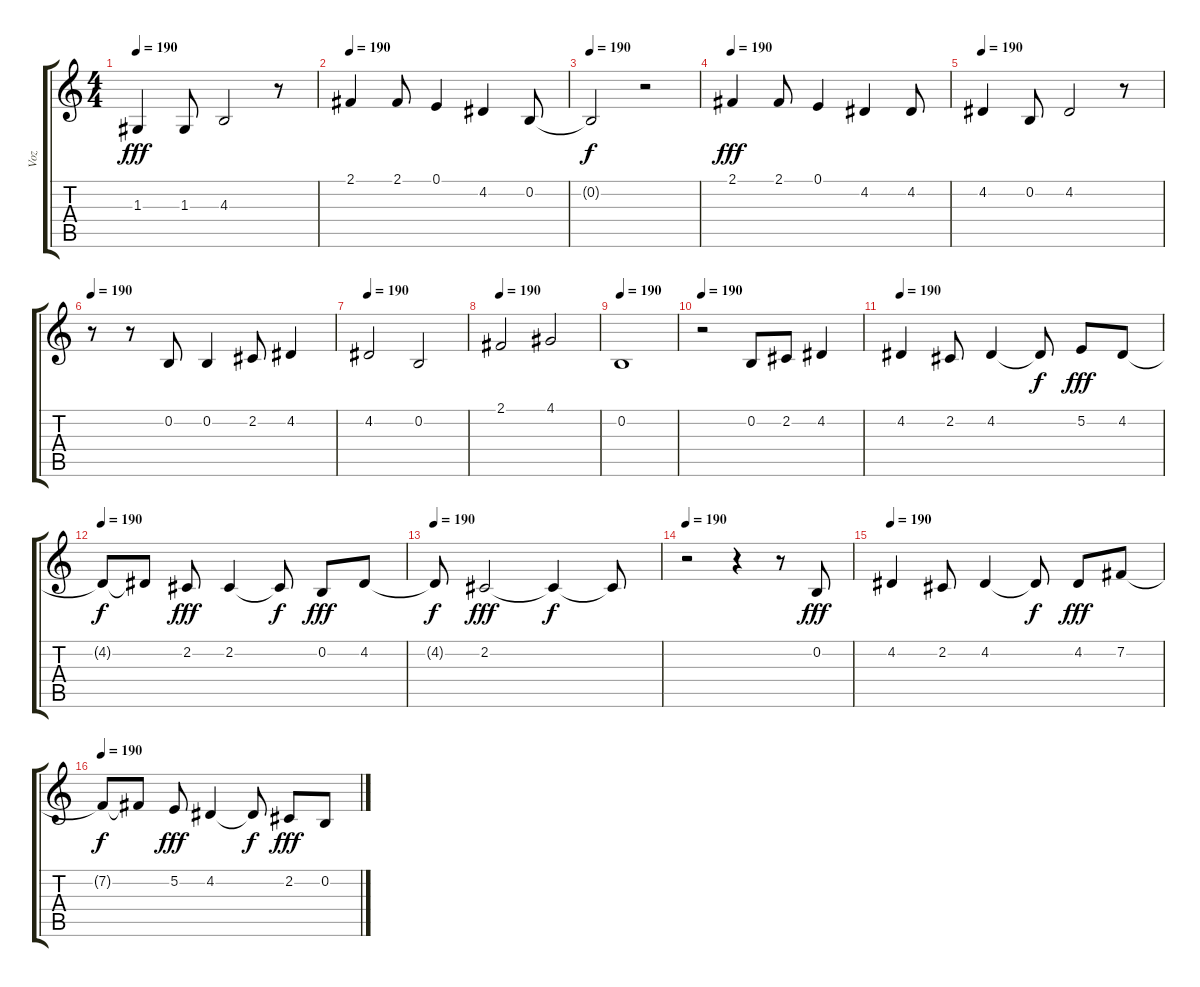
\track ("Voz" "Voz") {instrument lead1square}
\staff {score tabs}
\tuning (E4 B3 G3 D3 A2 E2) {hide}
\ts (4 4)
\tempo 190
\clef g2
\ks c
1.3.4{dy fff} 1.3.8 4.3.2 r.8 |
\tempo 190
2.1.4 2.1.8 0.1.4 4.2.4 0.2.8 |
\tempo 190
0.2{t}.2{dy f} r.2 |
\tempo 190
2.1.4{dy fff} 2.1.8 0.1.4 4.2.4 4.2.8 |
\tempo 190
4.2.4 0.2.8 4.2.2 r.8 |
\tempo 190
r.8 r.8 0.2.8 0.2.4 2.2.8 4.2.4 |
\tempo 190
4.2.2 0.2.2 |
\tempo 190
2.1.2 4.1.2 |
\tempo 190
0.2.1 |
\tempo 190
r.2 0.2.8 2.2.8 4.2.4 |
\tempo 190
4.2.4 2.2.8 4.2.4 4.2{t}.8{dy f} 5.2.8{dy fff} 4.2.8 |
\tempo 190
4.2{t}.8{dy f} 4.2{t}.8 2.2.8{dy fff} 2.2.4 2.2{t}.8{dy f} 0.2.8{dy fff} 4.2.8 |
\tempo 190
4.2{t}.8{dy f} 2.2.2{dy fff} 2.2{t}.4{dy f} 2.2{t}.8 |
\tempo 190
r.2 r.4 r.8 0.2.8{dy fff} |
\tempo 190
4.2.4 2.2.8 4.2.4 4.2{t}.8{dy f} 4.2.8{dy fff} 7.2.8 |
\tempo 190
7.2{t}.8{dy f} 7.2{t}.8 5.2.8{dy fff} 4.2.4 4.2{t}.8{dy f} 2.2.8{dy fff} 0.2.8
